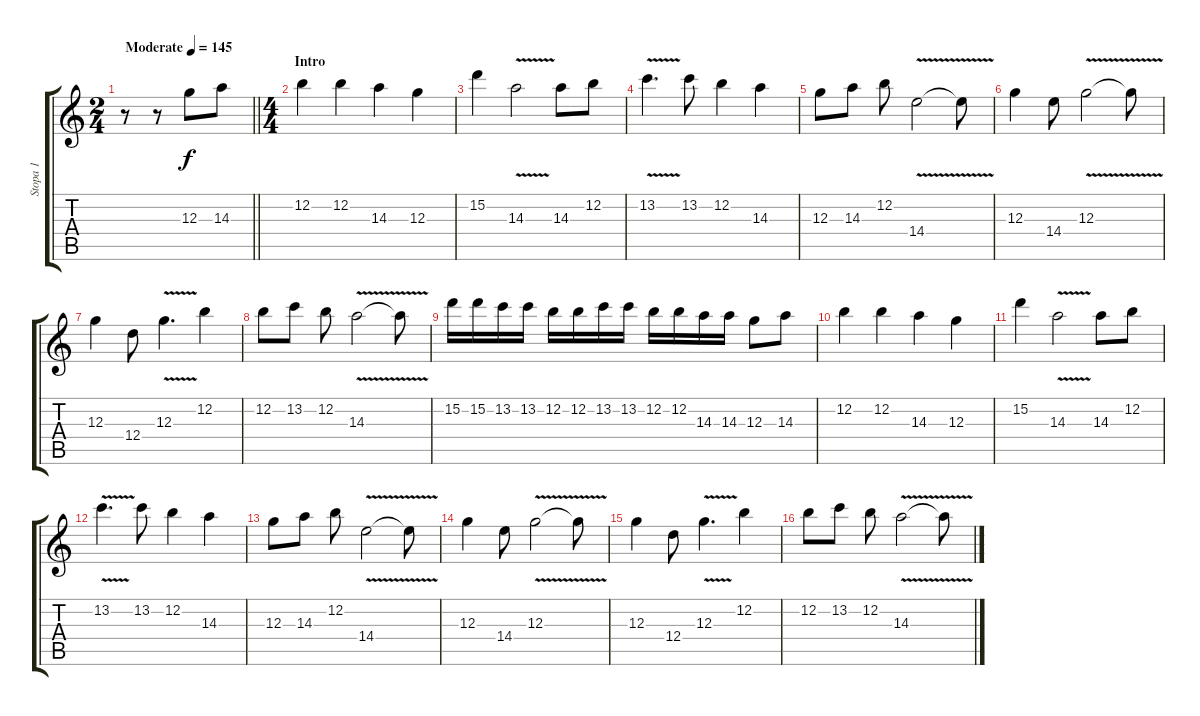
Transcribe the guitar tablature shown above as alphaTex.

\track ("Stopa 1" "Stopa 1") {instrument distortionguitar}
\staff {score tabs}
\tuning (E4 B3 G3 D3 A2 E2) {hide}
\ts (2 4)
\tempo (145 "Moderate")
\clef g2
\barLineRight lightlight
\ks c
r.8{dy f instrument distortionguitar} r.8 12.3.8 14.3.8 |
\ts (4 4)
\section ("" "Intro")
12.2.4 12.2.4 14.3.4 12.3.4 |
15.2.4 14.3{v}.2 14.3.8 12.2.8 |
13.2{v}.4{d} 13.2.8 12.2.4 14.3.4 |
12.3.8 14.3.8 12.2.8 14.4{v}.2 14.4{t}.8 |
12.3.4 14.4.8 12.3{v}.2 12.3{t}.8 |
12.3.4 12.4.8 12.3{v}.4{d} 12.2.4 |
12.2.8 13.2.8 12.2.8 14.3{v}.2 14.3{t}.8 |
15.2.16 15.2.16 13.2.16 13.2.16 12.2.16 12.2.16 13.2.16 13.2.16 12.2.16 12.2.16 14.3.16 14.3.16 12.3.8 14.3.8 |
12.2.4 12.2.4 14.3.4 12.3.4 |
15.2.4 14.3{v}.2 14.3.8 12.2.8 |
13.2{v}.4{d} 13.2.8 12.2.4 14.3.4 |
12.3.8 14.3.8 12.2.8 14.4{v}.2 14.4{t}.8 |
12.3.4 14.4.8 12.3{v}.2 12.3{t}.8 |
12.3.4 12.4.8 12.3{v}.4{d} 12.2.4 |
12.2.8 13.2.8 12.2.8 14.3{v}.2 14.3{t}.8
